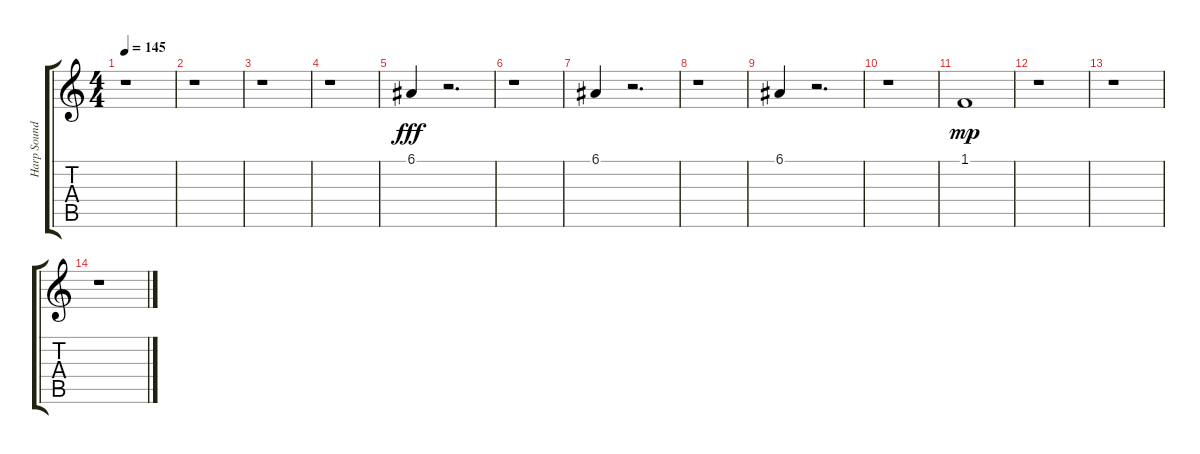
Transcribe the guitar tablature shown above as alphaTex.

\track ("Harp Sound" "Harp Sound") {instrument orchestralharp}
\staff {score tabs}
\tuning (E4 B3 G3 D3 A2 E2) {hide}
\ts (4 4)
\tempo 145
\clef g2
\ks c
r.1{dy f} |
r.1 |
r.1 |
r.1 |
6.1.4{dy fff} r.2{d} |
r.1 |
6.1.4 r.2{d} |
r.1 |
6.1.4 r.2{d} |
r.1 |
1.1.1{dy mp} |
r.1 |
r.1 |
r.1
